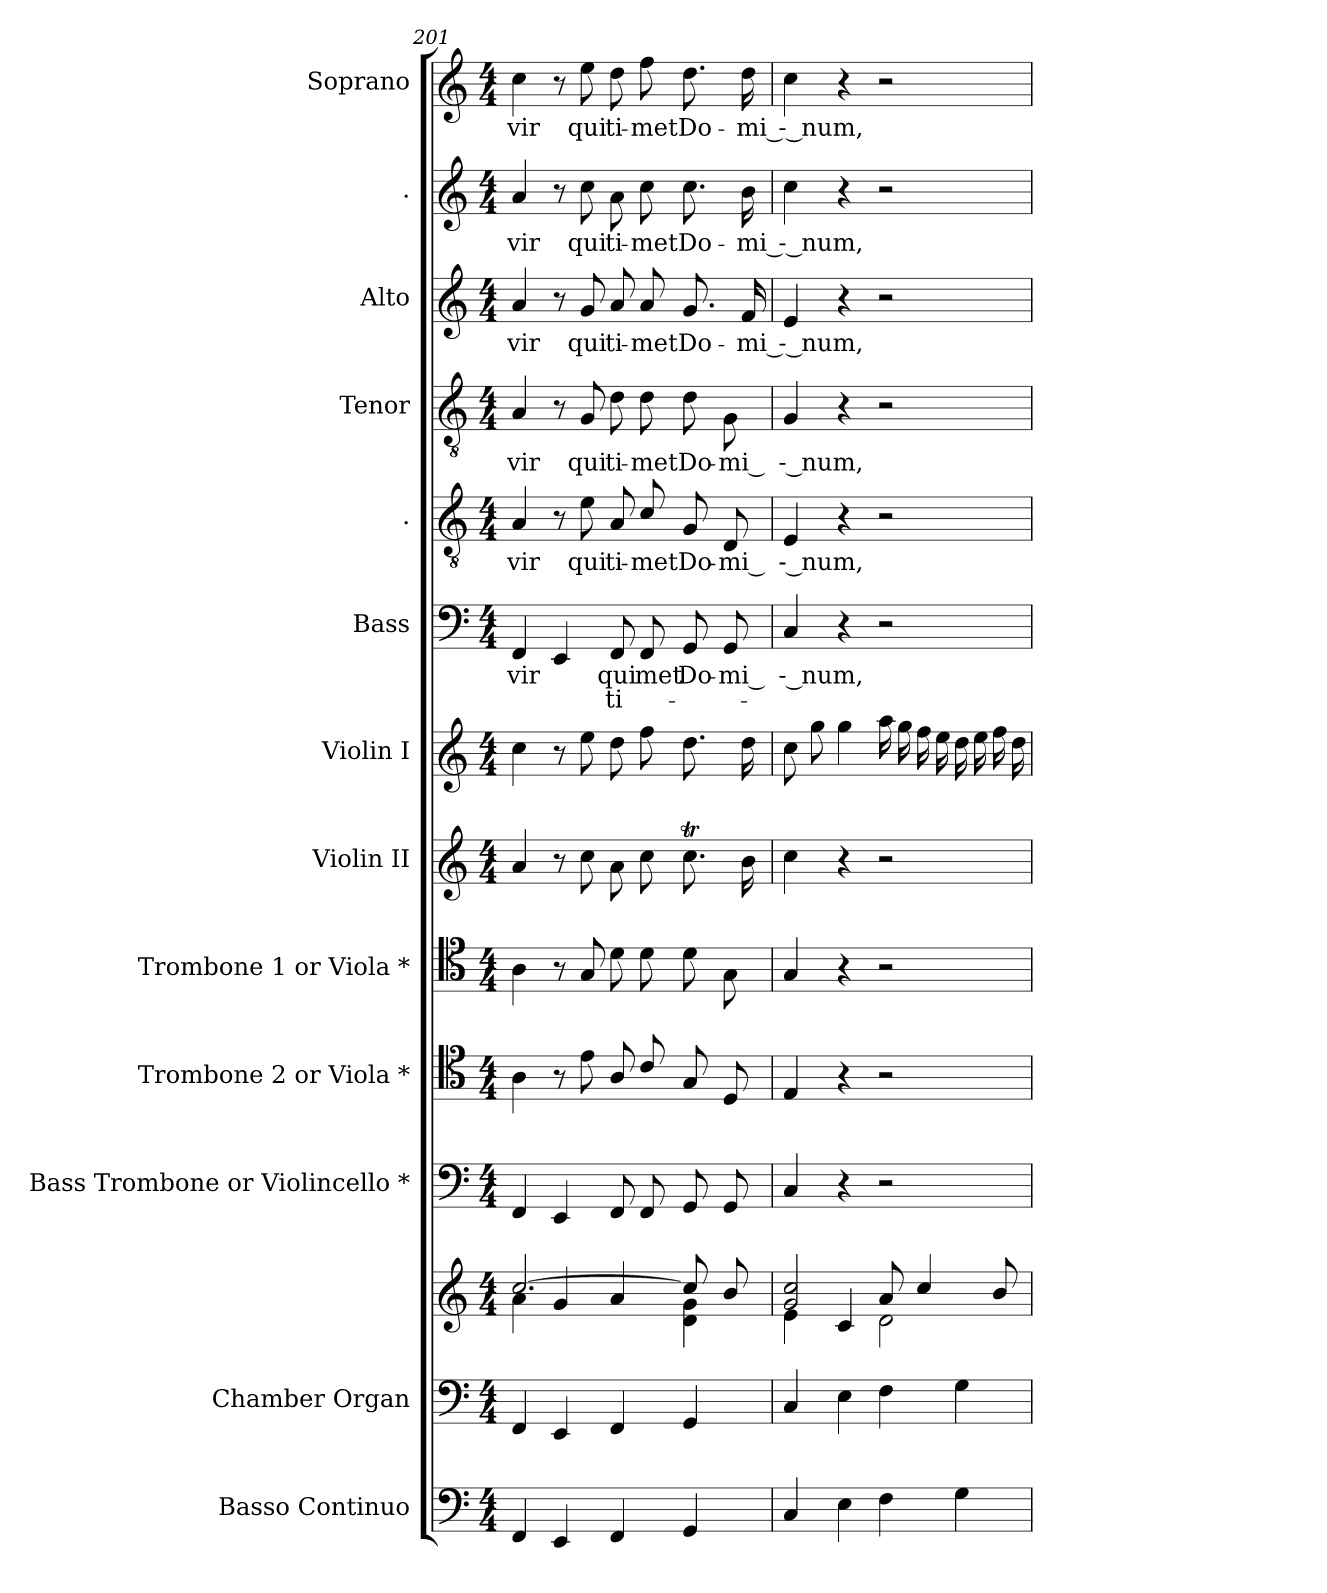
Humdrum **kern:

**kern	**kern	**kern	**kern	**kern	**kern	**kern	**kern	**kern	**text	**text	**kern	**text	**kern	**text	**kern	**text	**kern	**text	**kern	**text
*part13	*part12	*part12	*part11	*part10	*part9	*part8	*part7	*part6	*part6	*part6	*part5	*part5	*part4	*part4	*part3	*part3	*part2	*part2	*part1	*part1
*staff14	*staff13	*staff12	*staff11	*staff10	*staff9	*staff8	*staff7	*staff6	*staff6	*staff6	*staff5	*staff5	*staff4	*staff4	*staff3	*staff3	*staff2	*staff2	*staff1	*staff1
*I"Basso  Continuo	*I"Chamber  Organ	*	*I"Bass Trombone or Violincello *	*I"Trombone 2 or Viola *	*I"Trombone 1 or Viola *	*I"Violin II	*I"Violin I	*I"Bass	*	*	*I".	*	*I"Tenor	*	*I"Alto	*	*I".	*	*I"Soprano	*
*I'B Cont	*I'Org.	*	*I'B. Tbn.	*I'Tbn 2	*I'Tbn 1	*I'Vln. II	*I'Vln. I	*I'B.	*	*	*	*	*I'T,	*	*I'A.	*	*	*	*I'S.	*
*clefF4	*clefF4	*clefG2	*clefF4	*clefC4	*clefC4	*clefG2	*clefG2	*clefF4	*	*	*clefGv2	*	*clefGv2	*	*clefG2	*	*clefG2	*	*clefG2	*
*ITrd7c12	*	*	*	*	*	*	*	*	*	*	*ITrd7c12	*	*ITrd7c12	*	*	*	*	*	*	*
*k[]	*k[]	*k[]	*k[]	*k[]	*k[]	*k[]	*k[]	*k[]	*	*	*k[]	*	*k[]	*	*k[]	*	*k[]	*	*k[]	*
*C:	*C:	*C:	*C:	*C:	*C:	*C:	*C:	*C:	*	*	*C:	*	*C:	*	*C:	*	*C:	*	*C:	*
*M4/4	*M4/4	*M4/4	*M4/4	*M4/4	*M4/4	*M4/4	*M4/4	*M4/4	*	*	*M4/4	*	*M4/4	*	*M4/4	*	*M4/4	*	*M4/4	*
=201	=201	=201	=201	=201	=201	=201	=201	=201	=201	=201	=201	=201	=201	=201	=201	=201	=201	=201	=201	=201
*	*	*^	*	*	*	*	*	*	*	*	*	*	*	*	*	*	*	*	*	*
!	!	!	!	!	!	!	!	!	!	!LO:LY:b:color=#000000	!	!	!	!	!	!	!	!	!	!	!
!	!	!	!	!	!	!	!	!	!	!	!	!	!LO:LY:b:color=#000000	!	!	!	!	!	!	!	!
!	!	!	!	!	!	!	!	!	!	!	!	!	!	!	!LO:LY:b:color=#000000	!	!	!	!	!	!
!	!	!	!	!	!	!	!	!	!	!	!	!	!	!	!	!	!LO:LY:b:color=#000000	!	!	!	!
!	!	!	!	!	!	!	!	!	!	!	!	!	!	!	!	!	!	!	!LO:LY:b:color=#000000	!	!
!	!	!	!	!	!	!	!	!	!	!	!	!	!	!	!	!	!	!	!	!	!LO:LY:b:color=#000000
4FFFi/	4FFi/	[2.cci/	4ai\	4FFi/	4Ai\	4Ai\	4ai/	4cci\	4FFi/	vir	.	4AAi/	vir	4AAi/	vir	4ai/	vir	4ai/	vir	4cci\	vir
4EEEi/	4EEi/	.	4gi/	4EEi/	8r	8r	8r	8r	4EEi/	.	.	8r	.	8r	.	8r	.	8r	.	8r	.
!	!	!	!	!	!	!	!	!	!	!	!	!	!LO:LY:b:color=#000000	!	!	!	!	!	!	!	!
!	!	!	!	!	!	!	!	!	!	!	!	!	!	!	!LO:LY:b:color=#000000	!	!	!	!	!	!
!	!	!	!	!	!	!	!	!	!	!	!	!	!	!	!	!	!LO:LY:b:color=#000000	!	!	!	!
!	!	!	!	!	!	!	!	!	!	!	!	!	!	!	!	!	!	!	!LO:LY:b:color=#000000	!	!
!	!	!	!	!	!	!	!	!	!	!	!	!	!	!	!	!	!	!	!	!	!LO:LY:b:color=#000000
.	.	.	.	.	8ei\	8Gi/	8cci\	8eei\	.	.	.	8Ei\	qui	8GGi/	qui	8gi/	qui	8cci\	qui	8eei\	qui
!	!	!	!	!	!	!	!	!	!	!LO:LY:b:color=#000000	!LO:LY:b:color=#000000	!	!	!	!	!	!	!	!	!	!
!	!	!	!	!	!	!	!	!	!	!	!	!	!LO:LY:b:color=#000000	!	!	!	!	!	!	!	!
!	!	!	!	!	!	!	!	!	!	!	!	!	!	!	!LO:LY:b:color=#000000	!	!	!	!	!	!
!	!	!	!	!	!	!	!	!	!	!	!	!	!	!	!	!	!LO:LY:b:color=#000000	!	!	!	!
!	!	!	!	!	!	!	!	!	!	!	!	!	!	!	!	!	!	!	!LO:LY:b:color=#000000	!	!
!	!	!	!	!	!	!	!	!	!	!	!	!	!	!	!	!	!	!	!	!	!LO:LY:b:color=#000000
4FFFi/	4FFi/	.	4ai/	8FFi/	8Ai/	8di\	8ai\	8ddi\	8FFi/	qui	ti-	8AAi/	ti-	8Di\	ti-	8ai/	ti-	8ai\	ti-	8ddi\	ti-
!	!	!	!	!	!	!	!	!	!	!LO:LY:b:color=#000000	!	!	!	!	!	!	!	!	!	!	!
!	!	!	!	!	!	!	!	!	!	!	!	!	!LO:LY:b:color=#000000	!	!	!	!	!	!	!	!
!	!	!	!	!	!	!	!	!	!	!	!	!	!	!	!LO:LY:b:color=#000000	!	!	!	!	!	!
!	!	!	!	!	!	!	!	!	!	!	!	!	!	!	!	!	!LO:LY:b:color=#000000	!	!	!	!
!	!	!	!	!	!	!	!	!	!	!	!	!	!	!	!	!	!	!	!LO:LY:b:color=#000000	!	!
!	!	!	!	!	!	!	!	!	!	!	!	!	!	!	!	!	!	!	!	!	!LO:LY:b:color=#000000
.	.	.	.	8FFi/	8ci/	8di\	8cci\	8ffi\	8FFi/	-met	.	8Ci/	-met	8Di\	-met	8ai/	-met	8cci\	-met	8ffi\	-met
!	!	!	!	!	!	!	!	!	!	!LO:LY:b:color=#000000	!	!	!	!	!	!	!	!	!	!	!
!	!	!	!	!	!	!	!	!	!	!	!	!	!LO:LY:b:color=#000000	!	!	!	!	!	!	!	!
!	!	!	!	!	!	!	!	!	!	!	!	!	!	!	!LO:LY:b:color=#000000	!	!	!	!	!	!
!	!	!	!	!	!	!	!	!	!	!	!	!	!	!	!	!	!LO:LY:b:color=#000000	!	!	!	!
!	!	!	!	!	!	!	!	!	!	!	!	!	!	!	!	!	!	!	!LO:LY:b:color=#000000	!	!
!	!	!	!	!	!	!	!	!	!	!	!	!	!	!	!	!	!	!	!	!	!LO:LY:b:color=#000000
4GGGi/	4GGi/	8cci/]	4di\ 4gi	8GGi/	8Gi/	8di\	8.ccTi\	8.ddi\	8GGi/	Do-	.	8GGi/	Do-	8Di\	Do-	8.gi/	Do-	8.cci\	Do-	8.ddi\	Do-
!	!	!	!	!	!	!	!	!	!	!LO:LY:b:color=#000000	!	!	!	!	!	!	!	!	!	!	!
!	!	!	!	!	!	!	!	!	!	!	!	!	!LO:LY:b:color=#000000	!	!	!	!	!	!	!	!
!	!	!	!	!	!	!	!	!	!	!	!	!	!	!	!LO:LY:b:color=#000000	!	!	!	!	!	!
.	.	8bi/	.	8GGi/	8Di/	8Gi\	.	.	8GGi/	-mi --	.	8DDi/	-mi --	8GGi\	-mi --	.	.	.	.	.	.
!	!	!	!	!	!	!	!	!	!	!	!	!	!	!	!	!	!LO:LY:b:color=#000000	!	!	!	!
!	!	!	!	!	!	!	!	!	!	!	!	!	!	!	!	!	!	!	!LO:LY:b:color=#000000	!	!
!	!	!	!	!	!	!	!	!	!	!	!	!	!	!	!	!	!	!	!	!	!LO:LY:b:color=#000000
.	.	.	.	.	.	.	16bi\	16ddi\	.	.	.	.	.	.	.	16fi/	-mi --	16bi\	-mi --	16ddi\	-mi --
!!LO:PB:g=z
=202	=202	=202	=202	=202	=202	=202	=202	=202	=202	=202	=202	=202	=202	=202	=202	=202	=202	=202	=202	=202	=202
!	!	!	!	!	!	!	!	!	!	!LO:LY:b:color=#000000	!	!	!	!	!	!	!	!	!	!	!
!	!	!	!	!	!	!	!	!	!	!	!	!	!LO:LY:b:color=#000000	!	!	!	!	!	!	!	!
!	!	!	!	!	!	!	!	!	!	!	!	!	!	!	!LO:LY:b:color=#000000	!	!	!	!	!	!
!	!	!	!	!	!	!	!	!	!	!	!	!	!	!	!	!	!LO:LY:b:color=#000000	!	!	!	!
!	!	!	!	!	!	!	!	!	!	!	!	!	!	!	!	!	!	!	!LO:LY:b:color=#000000	!	!
!	!	!	!	!	!	!	!	!	!	!	!	!	!	!	!	!	!	!	!	!	!LO:LY:b:color=#000000
4CCi/	4Ci/	2gi/ 2cci	4ei\	4Ci/	4Ei/	4Gi/	4cci\	8cci\	4Ci/	-- num,	.	4EEi/	-- num,	4GGi/	-- num,	4ei/	-- num,	4cci\	-- num,	4cci\	-- num,
.	.	.	.	.	.	.	.	8ggi\	.	.	.	.	.	.	.	.	.	.	.	.	.
4EEi\	4Ei\	.	4ci/	4r	4r	4r	4r	4ggi\	4r	.	.	4r	.	4r	.	4r	.	4r	.	4r	.
4FFi\	4Fi\	8ai/	2di\	2r	2r	2r	2r	16aai\	2r	.	.	2r	.	2r	.	2r	.	2r	.	2r	.
.	.	.	.	.	.	.	.	16ggi\	.	.	.	.	.	.	.	.	.	.	.	.	.
.	.	4cci/	.	.	.	.	.	16ffi\	.	.	.	.	.	.	.	.	.	.	.	.	.
.	.	.	.	.	.	.	.	16eei\	.	.	.	.	.	.	.	.	.	.	.	.	.
4GGi\	4Gi\	.	.	.	.	.	.	16ddi\	.	.	.	.	.	.	.	.	.	.	.	.	.
.	.	.	.	.	.	.	.	16eei\	.	.	.	.	.	.	.	.	.	.	.	.	.
.	.	8bi/	.	.	.	.	.	16ffi\	.	.	.	.	.	.	.	.	.	.	.	.	.
.	.	.	.	.	.	.	.	16ddi\	.	.	.	.	.	.	.	.	.	.	.	.	.
*	*	*v	*v	*	*	*	*	*	*	*	*	*	*	*	*	*	*	*	*	*	*
=	=	=	=	=	=	=	=	=	=	=	=	=	=	=	=	=	=	=	=	=
*-	*-	*-	*-	*-	*-	*-	*-	*-	*-	*-	*-	*-	*-	*-	*-	*-	*-	*-	*-	*-
